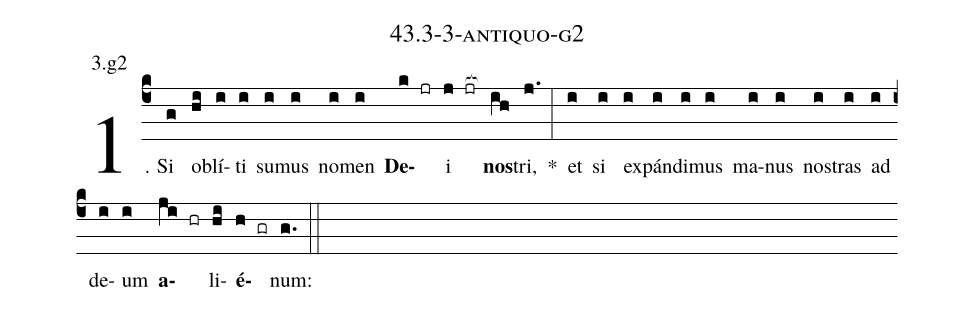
name: 43.3-3-antiquo-g2;
annotation: 3.g2;
%%
(c4)1. Si(g) ob(hi)lí(i)ti(i) su(i)mus(i) no(i)men(i) <b>De</b>(k jr)i(j jr[ocb:1{]) <b>nos</b>(ih[ocb:0}])tri,(j.) *(:) et(i) si(i) ex(i)pán(i)di(i)mus(i) ma(i)nus(i) nos(i)tras(i) ad(i) de(i)um(i) <b>a</b>(ji hr)li(hi)<b>é</b>(h gr)num:(g.) (::)
